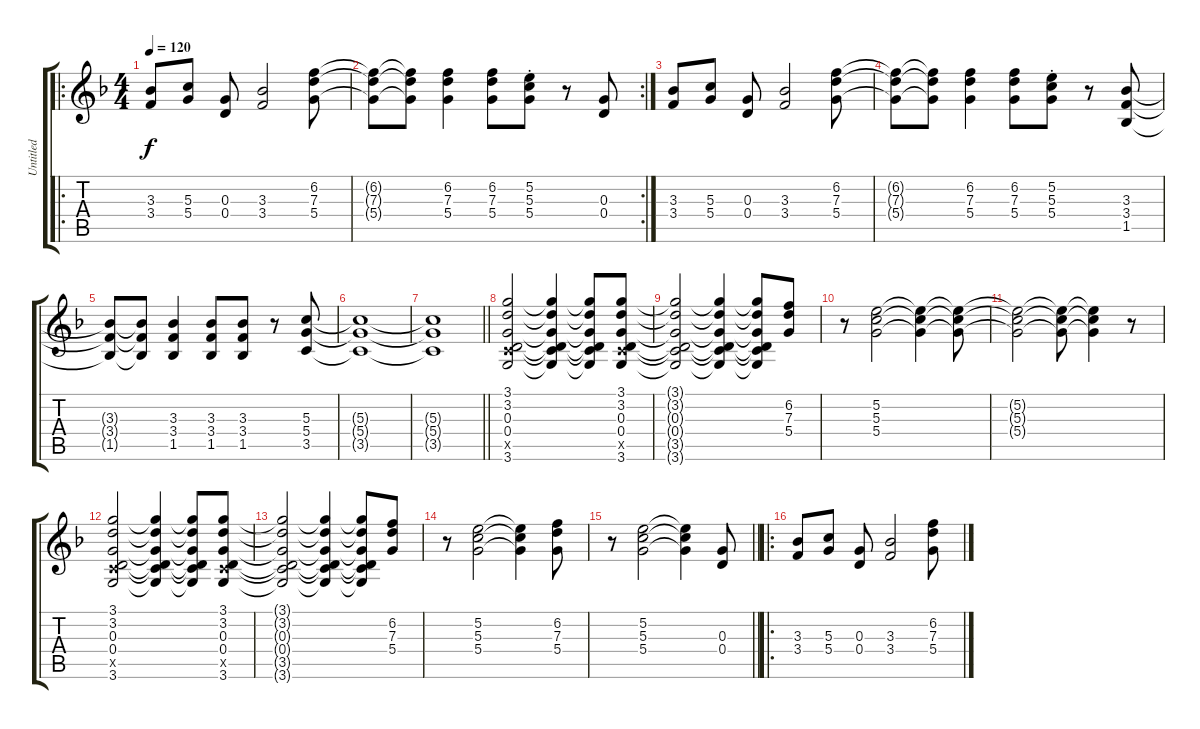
\track ("Untitled" "Untitled") {instrument distortionguitar}
\staff {score tabs}
\tuning (E4 B3 G3 D3 A2 E2) {hide}
\ro
\ts (4 4)
\tempo 120
\clef g2
\ks f
(3.3 3.4).8{dy f} (5.3 5.4).8 (0.3 0.4).8 (3.3 3.4).2 (6.2 7.3 5.4).8 |
\rc 2
(6.2{t} 7.3{t} 5.4{t}).8 (6.2{t} 7.3{t} 5.4{t}).8 (6.2 7.3 5.4).4 (6.2 7.3 5.4).8 (5.2{st} 5.3{st} 5.4{st}).8 r.8 (0.3 0.4).8 |
(3.3 3.4).8 (5.3 5.4).8 (0.3 0.4).8 (3.3 3.4).2 (6.2 7.3 5.4).8 |
(6.2{t} 7.3{t} 5.4{t}).8 (6.2{t} 7.3{t} 5.4{t}).8 (6.2 7.3 5.4).4 (6.2 7.3 5.4).8 (5.2{st} 5.3{st} 5.4{st}).8 r.8 (3.3 3.4 1.5).8 |
(3.3{t} 3.4{t} 1.5{t}).8 (3.3{t} 3.4{t} 1.5{t}).8 (3.3 3.4 1.5).4 (3.3 3.4 1.5).8 (3.3 3.4 1.5).8 r.8 (5.3 5.4 3.5).8 |
(5.3{t} 5.4{t} 3.5{t}).1 |
\barLineRight lightlight
(5.3{t} 5.4{t} 3.5{t}).1 |
(3.1 3.2 0.3 0.4 3.5{x} 3.6).2 (3.1{t} 3.2{t} 0.3{t} 0.4{t} 3.5{t} 3.6{t}).4 (3.1{t} 3.2{t} 0.3{t} 0.4{t} 3.5{t} 3.6{t}).8 (3.1 3.2 0.3 0.4 3.5{x} 3.6).8 |
(3.1{t} 3.2{t} 0.3{t} 0.4{t} 3.5{t} 3.6{t}).2 (3.1{t} 3.2{t} 0.3{t} 0.4{t} 3.5{t} 3.6{t}).4 (3.1{t} 3.2{t} 0.3{t} 0.4{t} 3.5{t} 3.6{t}).8 (6.2 7.3 5.4).8 |
r.8 (5.2 5.3 5.4).2 (5.2{t} 5.3{t} 5.4{t}).4 (5.2{t} 5.3{t} 5.4{t}).8 |
(5.2{t} 5.3{t} 5.4{t}).2 (5.2{t} 5.3{t} 5.4{t}).8 (5.2{t} 5.3{t} 5.4{t}).4 r.8 |
(3.1 3.2 0.3 0.4 3.5{x} 3.6).2 (3.1{t} 3.2{t} 0.3{t} 0.4{t} 3.5{t} 3.6{t}).4 (3.1{t} 3.2{t} 0.3{t} 0.4{t} 3.5{t} 3.6{t}).8 (3.1 3.2 0.3 0.4 3.5{x} 3.6).8 |
(3.1{t} 3.2{t} 0.3{t} 0.4{t} 3.5{t} 3.6{t}).2 (3.1{t} 3.2{t} 0.3{t} 0.4{t} 3.5{t} 3.6{t}).4 (3.1{t} 3.2{t} 0.3{t} 0.4{t} 3.5{t} 3.6{t}).8 (6.2 7.3 5.4).8 |
r.8 (5.2 5.3 5.4).2 (5.2{t} 5.3{t} 5.4{t}).4 (6.2 7.3 5.4).8 |
\barLineRight lightlight
r.8 (5.2 5.3 5.4).2 (5.2{t} 5.3{t} 5.4{t}).4 (0.3 0.4).8 |
\ro
(3.3 3.4).8 (5.3 5.4).8 (0.3 0.4).8 (3.3 3.4).2 (6.2 7.3 5.4).8
